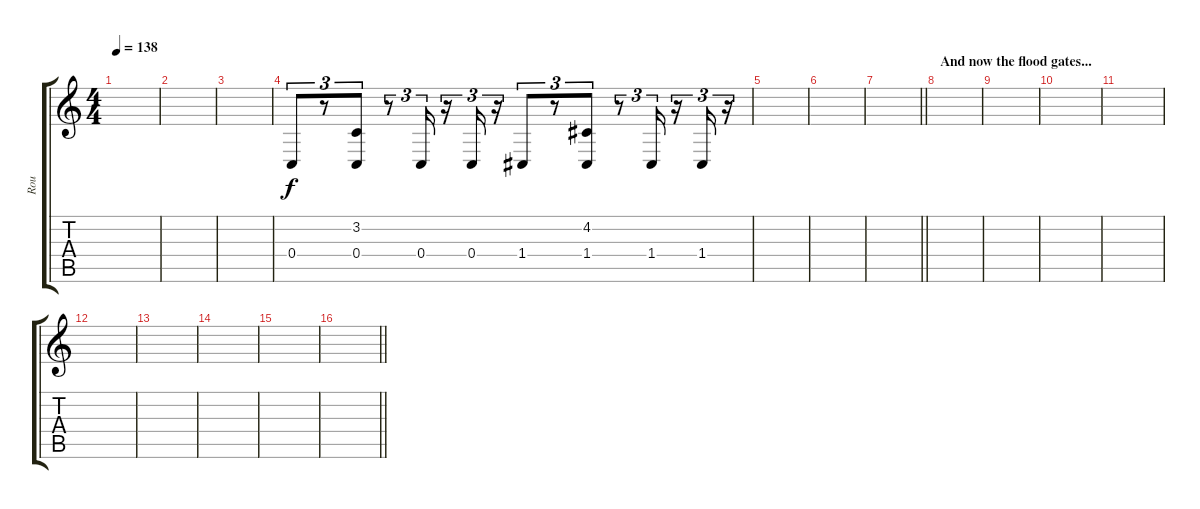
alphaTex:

\track ("Rou" "Rou") {instrument lead2sawtooth}
\staff {score tabs}
\tuning (D4 A3 F3 C3 G2 C2) {hide}
\ts (4 4)
\tempo 138
\clef g2
\ks c
|
|
|
0.4.8{tu (3 2)} r.8{tu (3 2)} (3.2 0.4).8{tu (3 2)} r.8{tu (3 2)} 0.4.16{tu (3 2)} r.16{tu (3 2)} 0.4.16{tu (3 2)} r.16{tu (3 2)} 1.4.8{tu (3 2)} r.8{tu (3 2)} (4.2 1.4).8{tu (3 2)} r.8{tu (3 2)} 1.4.16{tu (3 2)} r.16{tu (3 2)} 1.4.16{tu (3 2)} r.16{tu (3 2)} |
|
|
\barLineRight lightlight
|
\section ("" "And now the flood gates...")
|
|
|
|
|
|
|
|
\barLineRight lightlight
